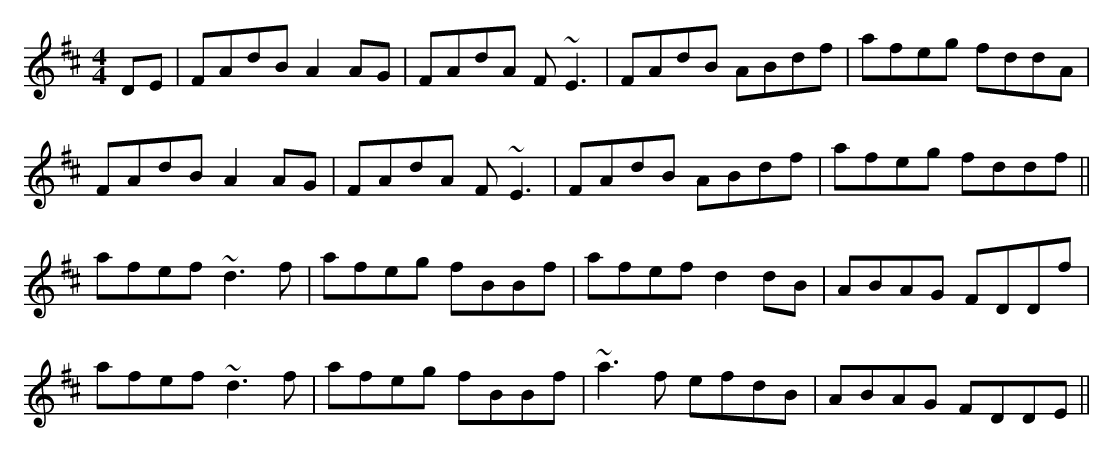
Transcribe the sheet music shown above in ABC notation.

X:1
M:4/4
K:D
DE|FAdB A2 AG|FAdA F~E3|FAdB ABdf|afeg fddA|
FAdB A2 AG|FAdA F~E3|FAdB ABdf|afeg fddf||
afef ~d3f|afeg fBBf|afef d2 dB|ABAG FDDf|
afef ~d3f|afeg fBBf|~a3f efdB|ABAG FDDE||
